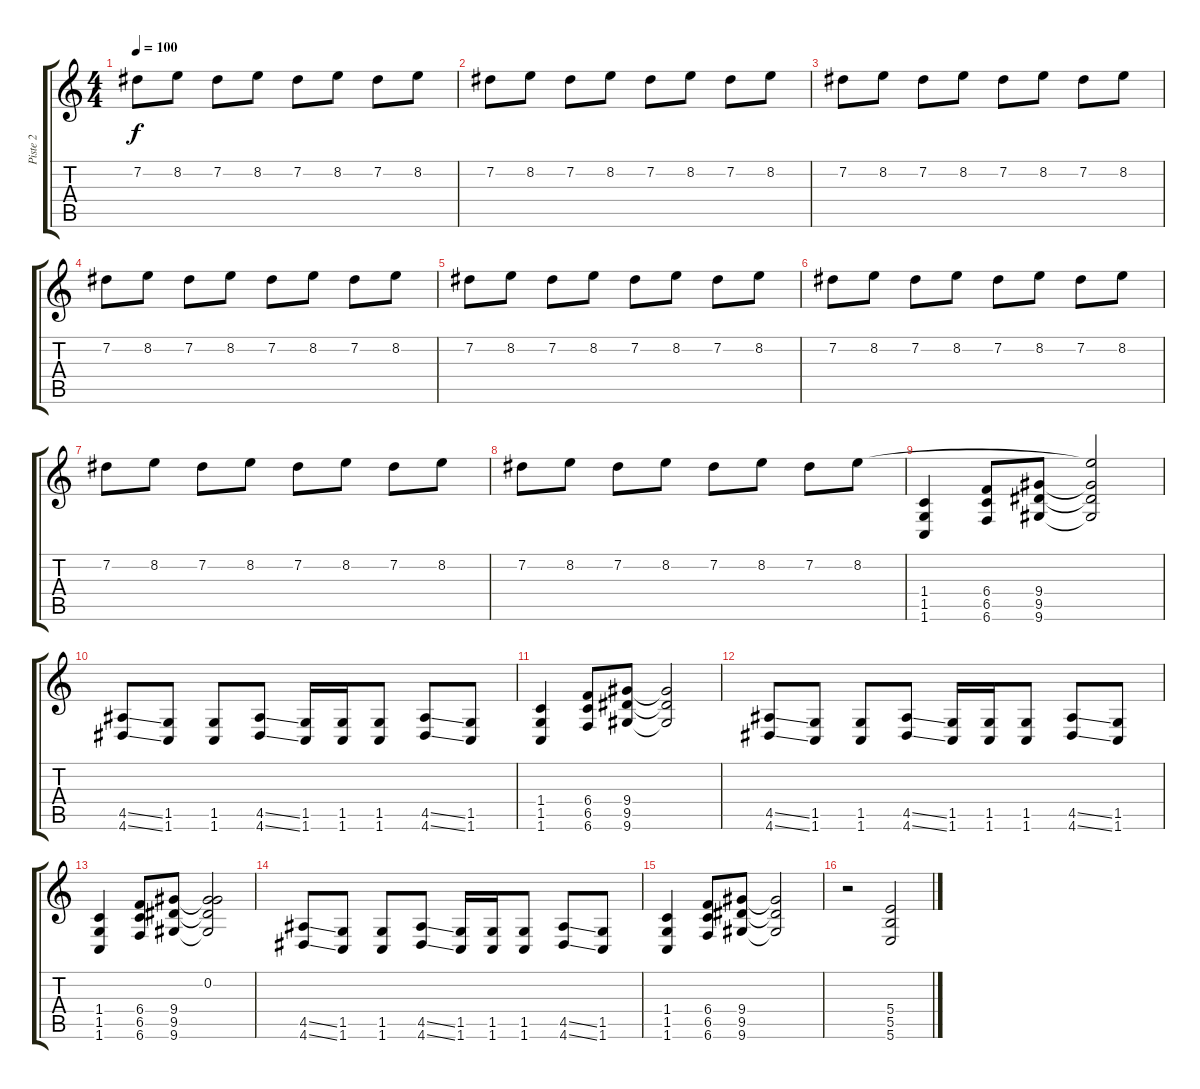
\track ("Piste 2" "Piste 2") {instrument distortionguitar}
\staff {score tabs}
\tuning (Db4 Ab3 E3 B2 Gb2 B1) {hide}
\ts (4 4)
\tempo 100
\clef g2
\ks c
7.2.8{dy f instrument distortionguitar} 8.2.8 7.2.8 8.2.8 7.2.8 8.2.8 7.2.8 8.2.8 |
7.2.8 8.2.8 7.2.8 8.2.8 7.2.8 8.2.8 7.2.8 8.2.8 |
7.2.8 8.2.8 7.2.8 8.2.8 7.2.8 8.2.8 7.2.8 8.2.8 |
7.2.8 8.2.8 7.2.8 8.2.8 7.2.8 8.2.8 7.2.8 8.2.8 |
7.2.8{instrument distortionguitar} 8.2.8 7.2.8 8.2.8 7.2.8 8.2.8 7.2.8 8.2.8 |
7.2.8 8.2.8 7.2.8 8.2.8 7.2.8 8.2.8 7.2.8 8.2.8 |
7.2.8 8.2.8 7.2.8 8.2.8 7.2.8 8.2.8 7.2.8 8.2.8 |
7.2.8 8.2.8 7.2.8 8.2.8 7.2.8 8.2.8 7.2.8 8.2.8 |
(1.4 1.5 1.6).4 (6.4 6.5 6.6).8 (9.4 9.5 9.6).8 (8.2{t} 9.4{t} 9.5{t} 9.6{t}).2 |
(4.5{ss} 4.6{ss}).8 (1.5 1.6).8 (1.5 1.6).8 (4.5{ss} 4.6{ss}).8 (1.5 1.6).16 (1.5 1.6).16 (1.5 1.6).8 (4.5{ss} 4.6{ss}).8 (1.5 1.6).8 |
(1.4 1.5 1.6).4 (6.4 6.5 6.6).8 (9.4 9.5 9.6).8 (9.4{t} 9.5{t} 9.6{t}).2 |
(4.5{ss} 4.6{ss}).8 (1.5 1.6).8 (1.5 1.6).8 (4.5{ss} 4.6{ss}).8 (1.5 1.6).16 (1.5 1.6).16 (1.5 1.6).8 (4.5{ss} 4.6{ss}).8 (1.5 1.6).8 |
(1.4 1.5 1.6).4 (6.4 6.5 6.6).8 (9.4 9.5 9.6).8 (0.2 9.4{t} 9.5{t} 9.6{t}).2 |
(4.5{ss} 4.6{ss}).8 (1.5 1.6).8 (1.5 1.6).8 (4.5{ss} 4.6{ss}).8 (1.5 1.6).16 (1.5 1.6).16 (1.5 1.6).8 (4.5{ss} 4.6{ss}).8 (1.5 1.6).8 |
(1.4 1.5 1.6).4 (6.4 6.5 6.6).8 (9.4 9.5 9.6).8 (9.4{t} 9.5{t} 9.6{t}).2 |
r.2 (5.4 5.5 5.6).2
